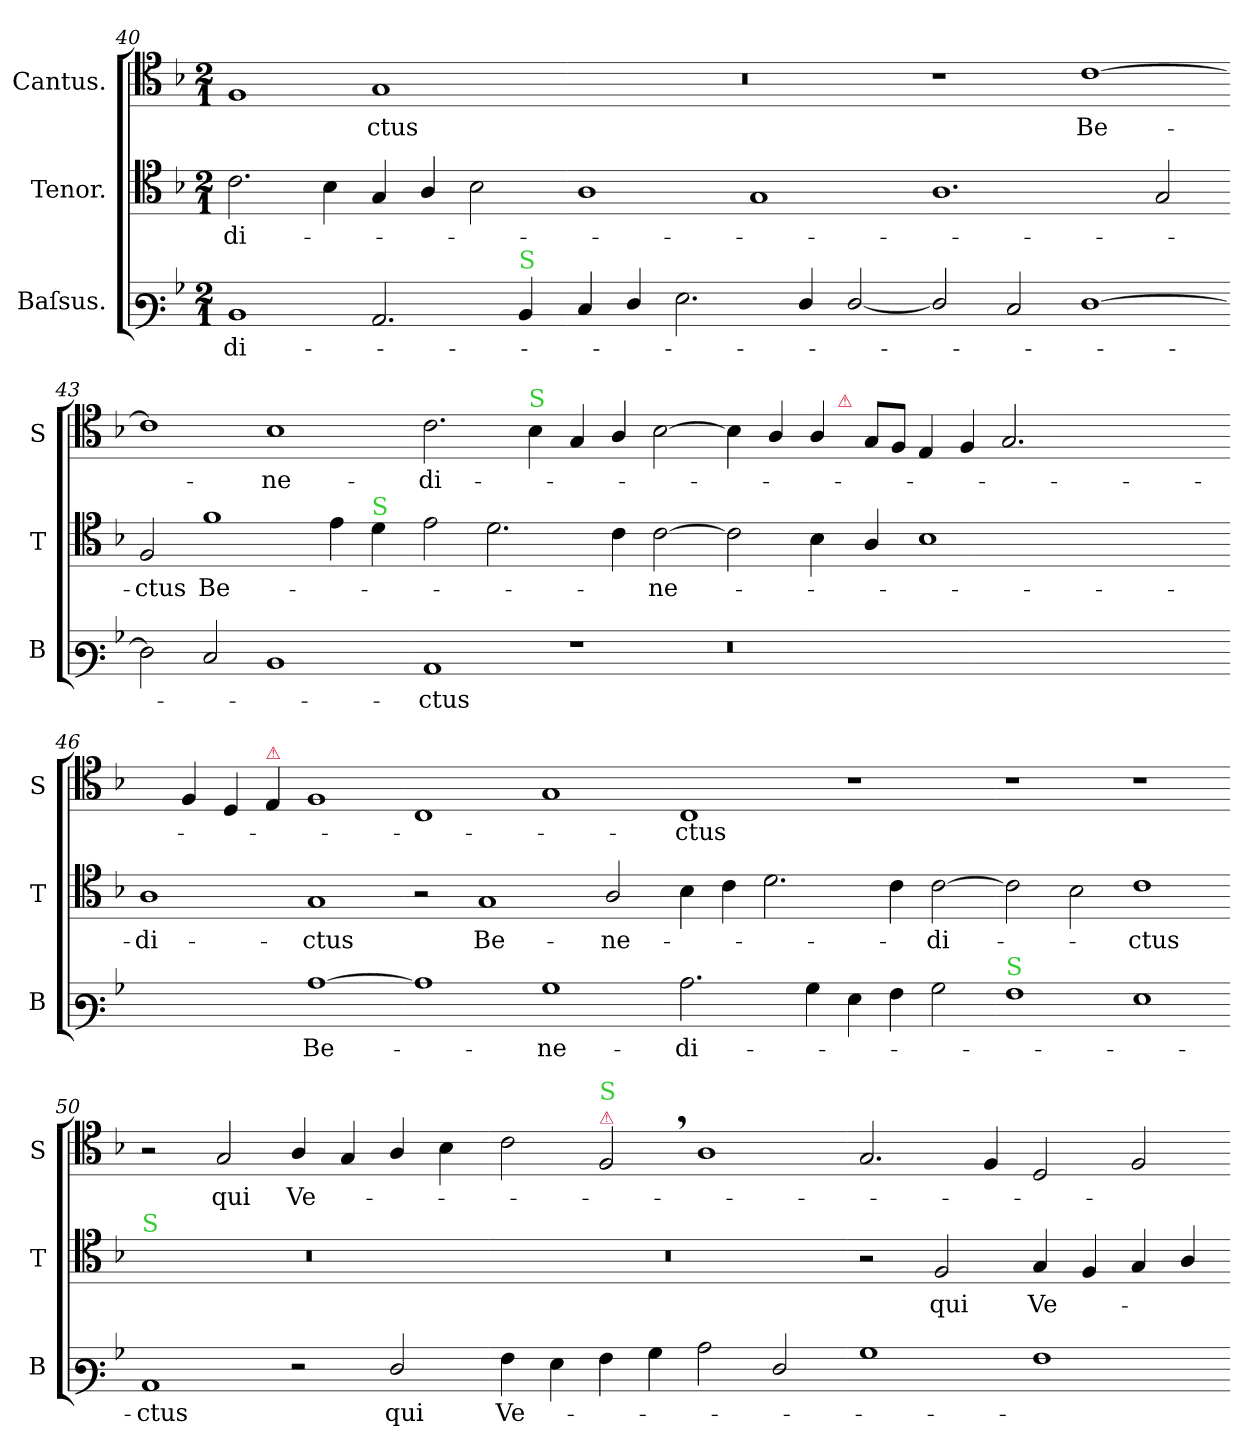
**kern	**text	**kern	**text	**kern	**text
*part3	*part3	*part2	*part2	*part1	*part1
*staff3	*staff3	*staff2	*staff2	*staff1	*staff1
*I"Baſsus.	*	*I"Tenor.	*	*I"Cantus.	*
*I'B	*	*I'T	*	*I'S	*
*clefF3	*	*clefC4	*	*clefC4	*
*k[b-]	*	*k[b-]	*	*k[b-]	*
*M2/1	*	*M2/1	*	*M2/1	*
=40	=40	=40	=40	=40	=40
1D	-di-	2.c\	-di-	1F	.
.	.	4B-\	.	.	.
2.C/	.	4G/	.	1G	-ctus
.	.	4A/	.	.	.
.	.	2B-\	.	.	.
!LO:TX:a:color=limegreen:t=S	!	!	!	!	!
4D/	.	.	.	.	.
=41-	=41-	=41-	=41-	=41-	=41-
4E/	.	1A	.	0r	.
4F/	.	.	.	.	.
2.G\	.	.	.	.	.
.	.	1G	.	.	.
4F/	.	.	.	.	.
[2F/	.	.	.	.	.
=42-	=42-	=42-	=42-	=42-	=42-
2F/]	.	1.A	.	1r	.
2E/	.	.	.	.	.
!	!	!	!	!	!LO:LY:i
[1F	.	.	.	[1c	Be-
.	.	2G/	.	.	.
=43-	=43-	=43-	=43-	=43-	=43-
2F]	.	2F/	-ctus	1c]	.
!	!	!	!LO:LY:i	!	!
2E/	.	1f	Be-	.	.
!	!	!	!	!	!LO:LY:i
1D	.	.	.	1B-	-ne-
.	.	4e\	.	.	.
!	!	!LO:TX:a:color=limegreen:t=S	!	!	!
.	.	4d\	.	.	.
=44-	=44-	=44-	=44-	=44-	=44-
!	!	!	!	!	!LO:LY:i
1C	-ctus	2e\	.	2.c\	-di-
.	.	2.d\	.	.	.
!	!	!	!	!LO:TX:a:color=limegreen:t=S	!
.	.	.	.	4B-\	.
1r	.	.	.	4G/	.
.	.	4c\	.	4A/	.
!	!	!	!LO:LY:i	!	!
.	.	[2c\	ne-	[2B-\	.
=45-	=45-	=45-	=45-	=45-	=45-
*	*	*	*	*^	*
0.r	.	2c\]	.	4B-\]	2ryy	.
.	.	.	.	4A/	.	.
.	.	4B-\	.	4A/	8ryy	.
!	!	!	!	!	!LO:TX:a:color=crimson:t=⚠	!
.	.	.	.	.	1ryy	.
.	.	4A/	.	8G/L	.	.
.	.	.	.	8F/J	.	.
.	.	1B-	.	4E/	.	.
.	.	.	.	4F/	.	.
.	.	.	.	2.G/	.	.
.	.	.	.	.	1ryy	.
.	.	1ryy	.	.	.	.
.	.	.	.	2.ryy	.	.
.	.	.	.	.	4.ryy	.
=46-	=46-	=46-	=46-	=46-	=46-	=46-
!	!	!	!LO:LY:i	!	!	!
*	*	*	*	*v	*v	*
1ryy	.	1A	-di-	4ryy	.
.	.	.	.	4F/	.
.	.	.	.	4D/	.
!	!	!	!	!LO:TX:a:color=crimson:t=⚠	!
.	.	.	.	4E/	.
!	!	!	!LO:LY:i	!	!
[1c	Be-	1G	-ctus	1F	.
=47-	=47-	=47-	=47-	=47-	=47-
1c]	.	2r	.	1C	.
.	.	1G	Be-	.	.
1B-	-ne-	.	.	1G	.
.	.	2A/	-ne-	.	.
=48-	=48-	=48-	=48-	=48-	=48-
!	!	!	!	!	!LO:LY:i
2.c\	-di-	4B-\	.	1C	-ctus
.	.	4c\	.	.	.
.	.	2.d\	.	.	.
4B-\	.	.	.	.	.
4G\	.	.	.	1r	.
4A\	.	4c\	.	.	.
2B-\	.	[2c\	-di-	.	.
=49-	=49-	=49-	=49-	=49-	=49-
!LO:TX:a:color=limegreen:t=S	!	!	!	!	!
1A	.	2c\]	.	1r	.
.	.	2B-\	.	.	.
1G	.	1c	-ctus	1r	.
=50-	=50-	=50-	=50-	=50-	=50-
!	!	!LO:TX:a:color=limegreen:t=S	!	!	!
1C	-ctus	0r	.	2r	.
.	.	.	.	2G/	qui
2r	.	.	.	4A/	Ve-
.	.	.	.	4G/	.
2F/	qui	.	.	4A/	.
.	.	.	.	4B-\	.
=51-	=51-	=51-	=51-	=51-	=51-
4A\	Ve-	0r	.	2c\	.
4G\	.	.	.	.	.
!	!	!	!	!LO:TX:a:color=crimson:t=⚠	!
!	!	!	!	!LO:TX:a:color=limegreen:t=S	!
4A\	.	.	.	2F,/	.
4B-\	.	.	.	.	.
2c\	.	.	.	1A	.
2F/	.	.	.	.	.
=52-	=52-	=52-	=52-	=52-	=52-
1B-	.	2r	.	2.G/	.
.	.	2F/	qui	.	.
.	.	.	.	4F/	.
1A	.	4G/	Ve-	2D/	.
.	.	4F/	.	.	.
.	.	4G/	.	2F/	.
.	.	4A/	.	.	.
=-	=-	=-	=-	=-	=-
*-	*-	*-	*-	*-	*-
